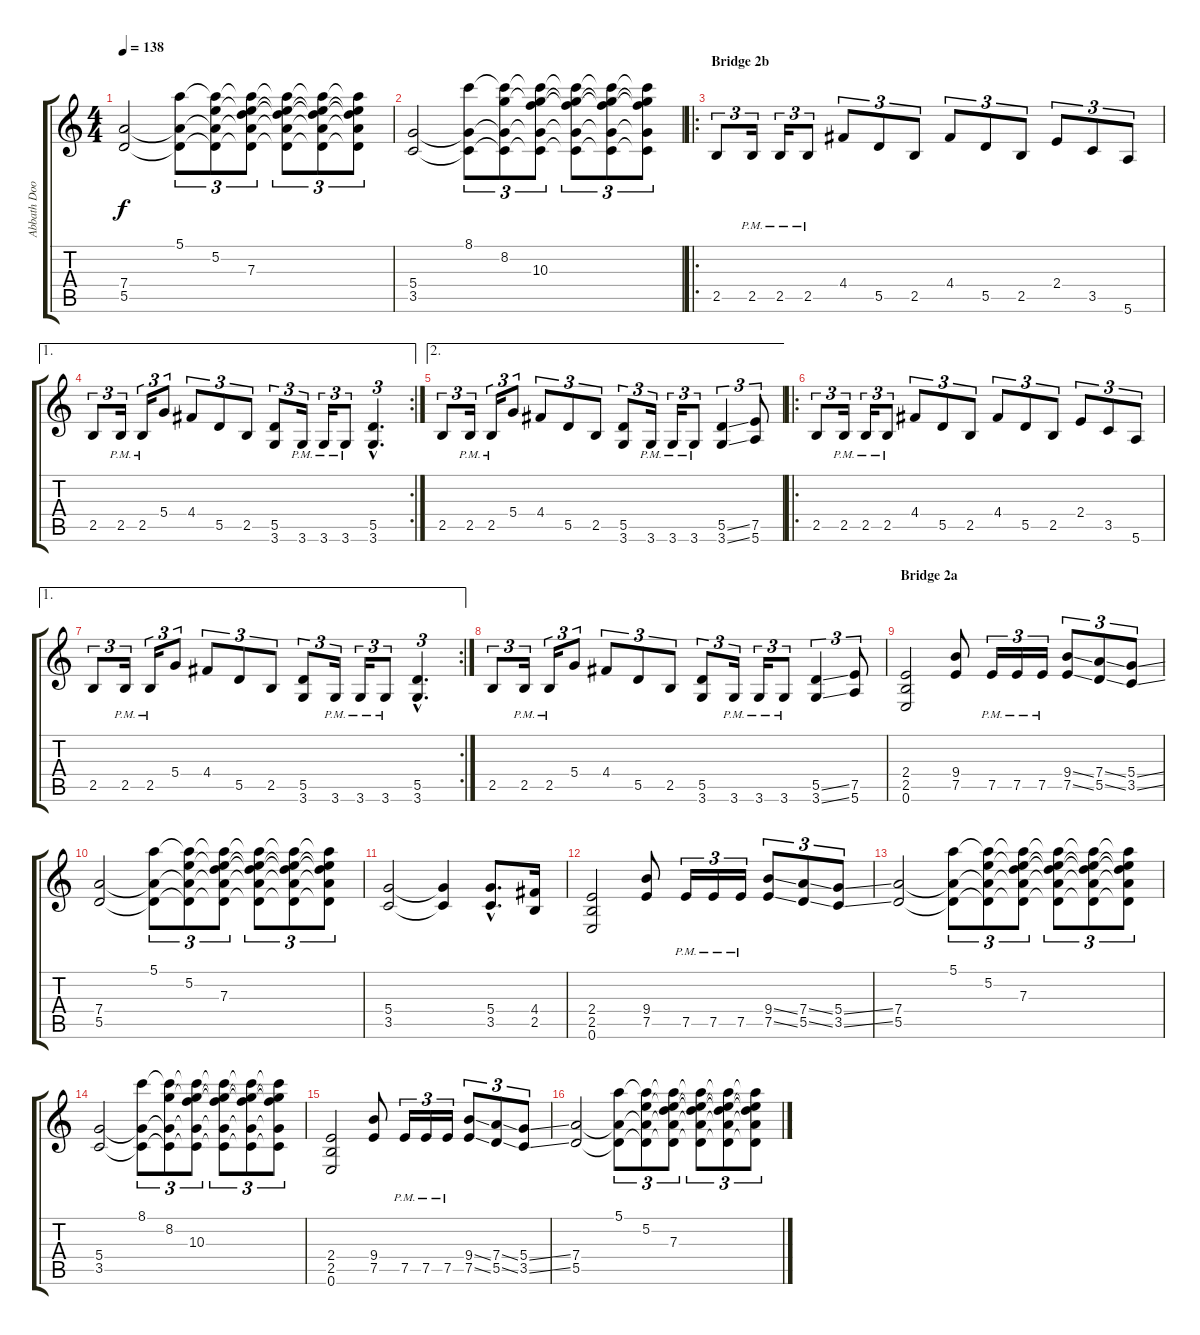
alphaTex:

\track ("Abbath Doom Occulta (Guitar)" "Abbath Doo") {instrument distortionguitar}
\staff {score tabs}
\tuning (E4 B3 G3 D3 A2 E2) {hide}
\ts (4 4)
\tempo 138
\clef g2
\ks c
(7.4 5.5).2{dy f} (5.1 7.4{t} 5.5{t}).8{tu (3 2)} (5.1{t} 5.2 7.4{t} 5.5{t}).8{tu (3 2)} (5.1{t} 5.2{t} 7.3 7.4{t} 5.5{t}).8{tu (3 2)} (5.1{t} 5.2{t} 7.3{t} 7.4{t} 5.5{t}).8{tu (3 2)} (5.1{t} 5.2{t} 7.3{t} 7.4{t} 5.5{t}).8{tu (3 2)} (5.1{t} 5.2{t} 7.3{t} 7.4{t} 5.5{t}).8{tu (3 2)} |
(5.4 3.5).2 (8.1 5.4{t} 3.5{t}).8{tu (3 2)} (8.1{t} 8.2 5.4{t} 3.5{t}).8{tu (3 2)} (8.1{t} 8.2{t} 10.3 5.4{t} 3.5{t}).8{tu (3 2)} (8.1{t} 8.2{t} 10.3{t} 5.4{t} 3.5{t}).8{tu (3 2)} (8.1{t} 8.2{t} 10.3{t} 5.4{t} 3.5{t}).8{tu (3 2)} (8.1{t} 8.2{t} 10.3{t} 5.4{t} 3.5{t}).8{tu (3 2)} |
\ro
\section ("" "Bridge 2b")
2.5.8{tu (3 2)} 2.5{pm}.16{tu (3 2)} 2.5{pm}.16{tu (3 2)} 2.5{pm}.8{tu (3 2)} 4.4.8{tu (3 2)} 5.5.8{tu (3 2)} 2.5.8{tu (3 2)} 4.4.8{tu (3 2)} 5.5.8{tu (3 2)} 2.5.8{tu (3 2)} 2.4.8{tu (3 2)} 3.5.8{tu (3 2)} 5.6.8{tu (3 2)} |
\ae 1
\rc 2
2.5.8{tu (3 2)} 2.5{pm}.16{tu (3 2)} 2.5{pm}.16{tu (3 2)} 5.4.8{tu (3 2)} 4.4.8{tu (3 2)} 5.5.8{tu (3 2)} 2.5.8{tu (3 2)} (5.5 3.6).8{tu (3 2)} 3.6{pm}.16{tu (3 2)} 3.6{pm}.16{tu (3 2)} 3.6{pm}.8{tu (3 2)} (5.5{hac} 3.6{hac}).4{d tu (3 2)} |
\ae 2
2.5.8{tu (3 2)} 2.5{pm}.16{tu (3 2)} 2.5{pm}.16{tu (3 2)} 5.4.8{tu (3 2)} 4.4.8{tu (3 2)} 5.5.8{tu (3 2)} 2.5.8{tu (3 2)} (5.5 3.6).8{tu (3 2)} 3.6{pm}.16{tu (3 2)} 3.6{pm}.16{tu (3 2)} 3.6{pm}.8{tu (3 2)} (5.5{ss} 3.6{ss}).4{tu (3 2)} (7.5 5.6).8{tu (3 2)} |
\ro
2.5.8{tu (3 2)} 2.5{pm}.16{tu (3 2)} 2.5{pm}.16{tu (3 2)} 2.5{pm}.8{tu (3 2)} 4.4.8{tu (3 2)} 5.5.8{tu (3 2)} 2.5.8{tu (3 2)} 4.4.8{tu (3 2)} 5.5.8{tu (3 2)} 2.5.8{tu (3 2)} 2.4.8{tu (3 2)} 3.5.8{tu (3 2)} 5.6.8{tu (3 2)} |
\ae 1
\rc 2
2.5.8{tu (3 2)} 2.5{pm}.16{tu (3 2)} 2.5{pm}.16{tu (3 2)} 5.4.8{tu (3 2)} 4.4.8{tu (3 2)} 5.5.8{tu (3 2)} 2.5.8{tu (3 2)} (5.5 3.6).8{tu (3 2)} 3.6{pm}.16{tu (3 2)} 3.6{pm}.16{tu (3 2)} 3.6{pm}.8{tu (3 2)} (5.5{hac} 3.6{hac}).4{d tu (3 2)} |
2.5.8{tu (3 2)} 2.5{pm}.16{tu (3 2)} 2.5{pm}.16{tu (3 2)} 5.4.8{tu (3 2)} 4.4.8{tu (3 2)} 5.5.8{tu (3 2)} 2.5.8{tu (3 2)} (5.5 3.6).8{tu (3 2)} 3.6{pm}.16{tu (3 2)} 3.6{pm}.16{tu (3 2)} 3.6{pm}.8{tu (3 2)} (5.5{ss} 3.6{ss}).4{tu (3 2)} (7.5 5.6).8{tu (3 2)} |
\section ("" "Bridge 2a")
(2.4 2.5 0.6).2 (9.4 7.5).8 7.5{pm}.16{tu (3 2)} 7.5{pm}.16{tu (3 2)} 7.5{pm}.16{tu (3 2)} (9.4{ss} 7.5{ss}).8{tu (3 2)} (7.4{ss} 5.5{ss}).8{tu (3 2)} (5.4{ss} 3.5{ss}).8{tu (3 2)} |
(7.4 5.5).2 (5.1 7.4{t} 5.5{t}).8{tu (3 2)} (5.1{t} 5.2 7.4{t} 5.5{t}).8{tu (3 2)} (5.1{t} 5.2{t} 7.3 7.4{t} 5.5{t}).8{tu (3 2)} (5.1{t} 5.2{t} 7.3{t} 7.4{t} 5.5{t}).8{tu (3 2)} (5.1{t} 5.2{t} 7.3{t} 7.4{t} 5.5{t}).8{tu (3 2)} (5.1{t} 5.2{t} 7.3{t} 7.4{t} 5.5{t}).8{tu (3 2)} |
(5.4 3.5).2 (5.4{t} 3.5{t}).4 (5.4{hac} 3.5{hac}).8{d} (4.4 2.5).16 |
(2.4 2.5 0.6).2 (9.4 7.5).8 7.5{pm}.16{tu (3 2)} 7.5{pm}.16{tu (3 2)} 7.5{pm}.16{tu (3 2)} (9.4{ss} 7.5{ss}).8{tu (3 2)} (7.4{ss} 5.5{ss}).8{tu (3 2)} (5.4{ss} 3.5{ss}).8{tu (3 2)} |
(7.4 5.5).2 (5.1 7.4{t} 5.5{t}).8{tu (3 2)} (5.1{t} 5.2 7.4{t} 5.5{t}).8{tu (3 2)} (5.1{t} 5.2{t} 7.3 7.4{t} 5.5{t}).8{tu (3 2)} (5.1{t} 5.2{t} 7.3{t} 7.4{t} 5.5{t}).8{tu (3 2)} (5.1{t} 5.2{t} 7.3{t} 7.4{t} 5.5{t}).8{tu (3 2)} (5.1{t} 5.2{t} 7.3{t} 7.4{t} 5.5{t}).8{tu (3 2)} |
(5.4 3.5).2 (8.1 5.4{t} 3.5{t}).8{tu (3 2)} (8.1{t} 8.2 5.4{t} 3.5{t}).8{tu (3 2)} (8.1{t} 8.2{t} 10.3 5.4{t} 3.5{t}).8{tu (3 2)} (8.1{t} 8.2{t} 10.3{t} 5.4{t} 3.5{t}).8{tu (3 2)} (8.1{t} 8.2{t} 10.3{t} 5.4{t} 3.5{t}).8{tu (3 2)} (8.1{t} 8.2{t} 10.3{t} 5.4{t} 3.5{t}).8{tu (3 2)} |
(2.4 2.5 0.6).2 (9.4 7.5).8 7.5{pm}.16{tu (3 2)} 7.5{pm}.16{tu (3 2)} 7.5{pm}.16{tu (3 2)} (9.4{ss} 7.5{ss}).8{tu (3 2)} (7.4{ss} 5.5{ss}).8{tu (3 2)} (5.4{ss} 3.5{ss}).8{tu (3 2)} |
(7.4 5.5).2 (5.1 7.4{t} 5.5{t}).8{tu (3 2)} (5.1{t} 5.2 7.4{t} 5.5{t}).8{tu (3 2)} (5.1{t} 5.2{t} 7.3 7.4{t} 5.5{t}).8{tu (3 2)} (5.1{t} 5.2{t} 7.3{t} 7.4{t} 5.5{t}).8{tu (3 2)} (5.1{t} 5.2{t} 7.3{t} 7.4{t} 5.5{t}).8{tu (3 2)} (5.1{t} 5.2{t} 7.3{t} 7.4{t} 5.5{t}).8{tu (3 2)}
